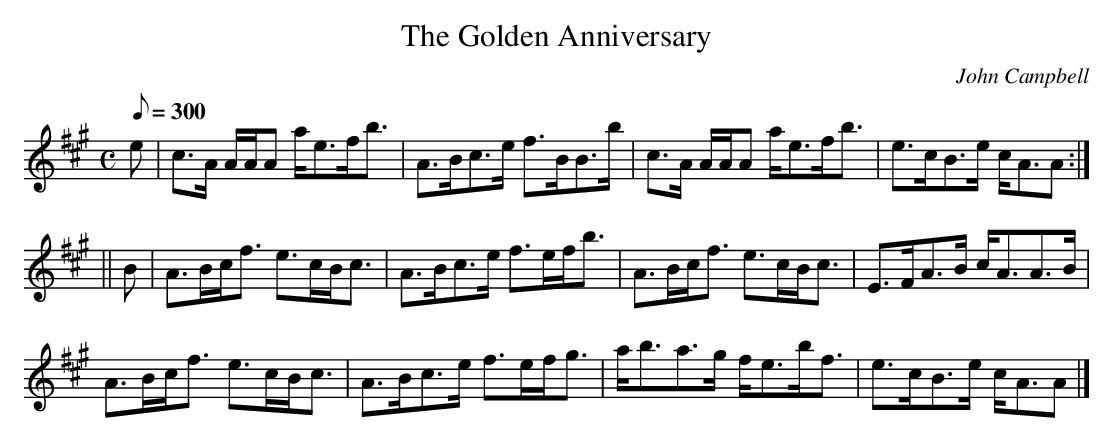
X:1
T:The Golden Anniversary
C:John Campbell
L:1/8
M:C
Q:300
K:A
e|c>A A/A/A a<ef<b|A>Bc>e f>BB>b|c>A A/A/A a<ef<b|e>cB>e c<AA:|
||B|A>Bc<f e>cB<c|A>Bc>e f>ef<b|A>Bc<f e>cB<c|E>FA>B c<AA>B|
A>Bc<f e>cB<c|A>Bc>e f>ef<g|a<ba>g f<eb<f|e>cB>e c<AA|]
